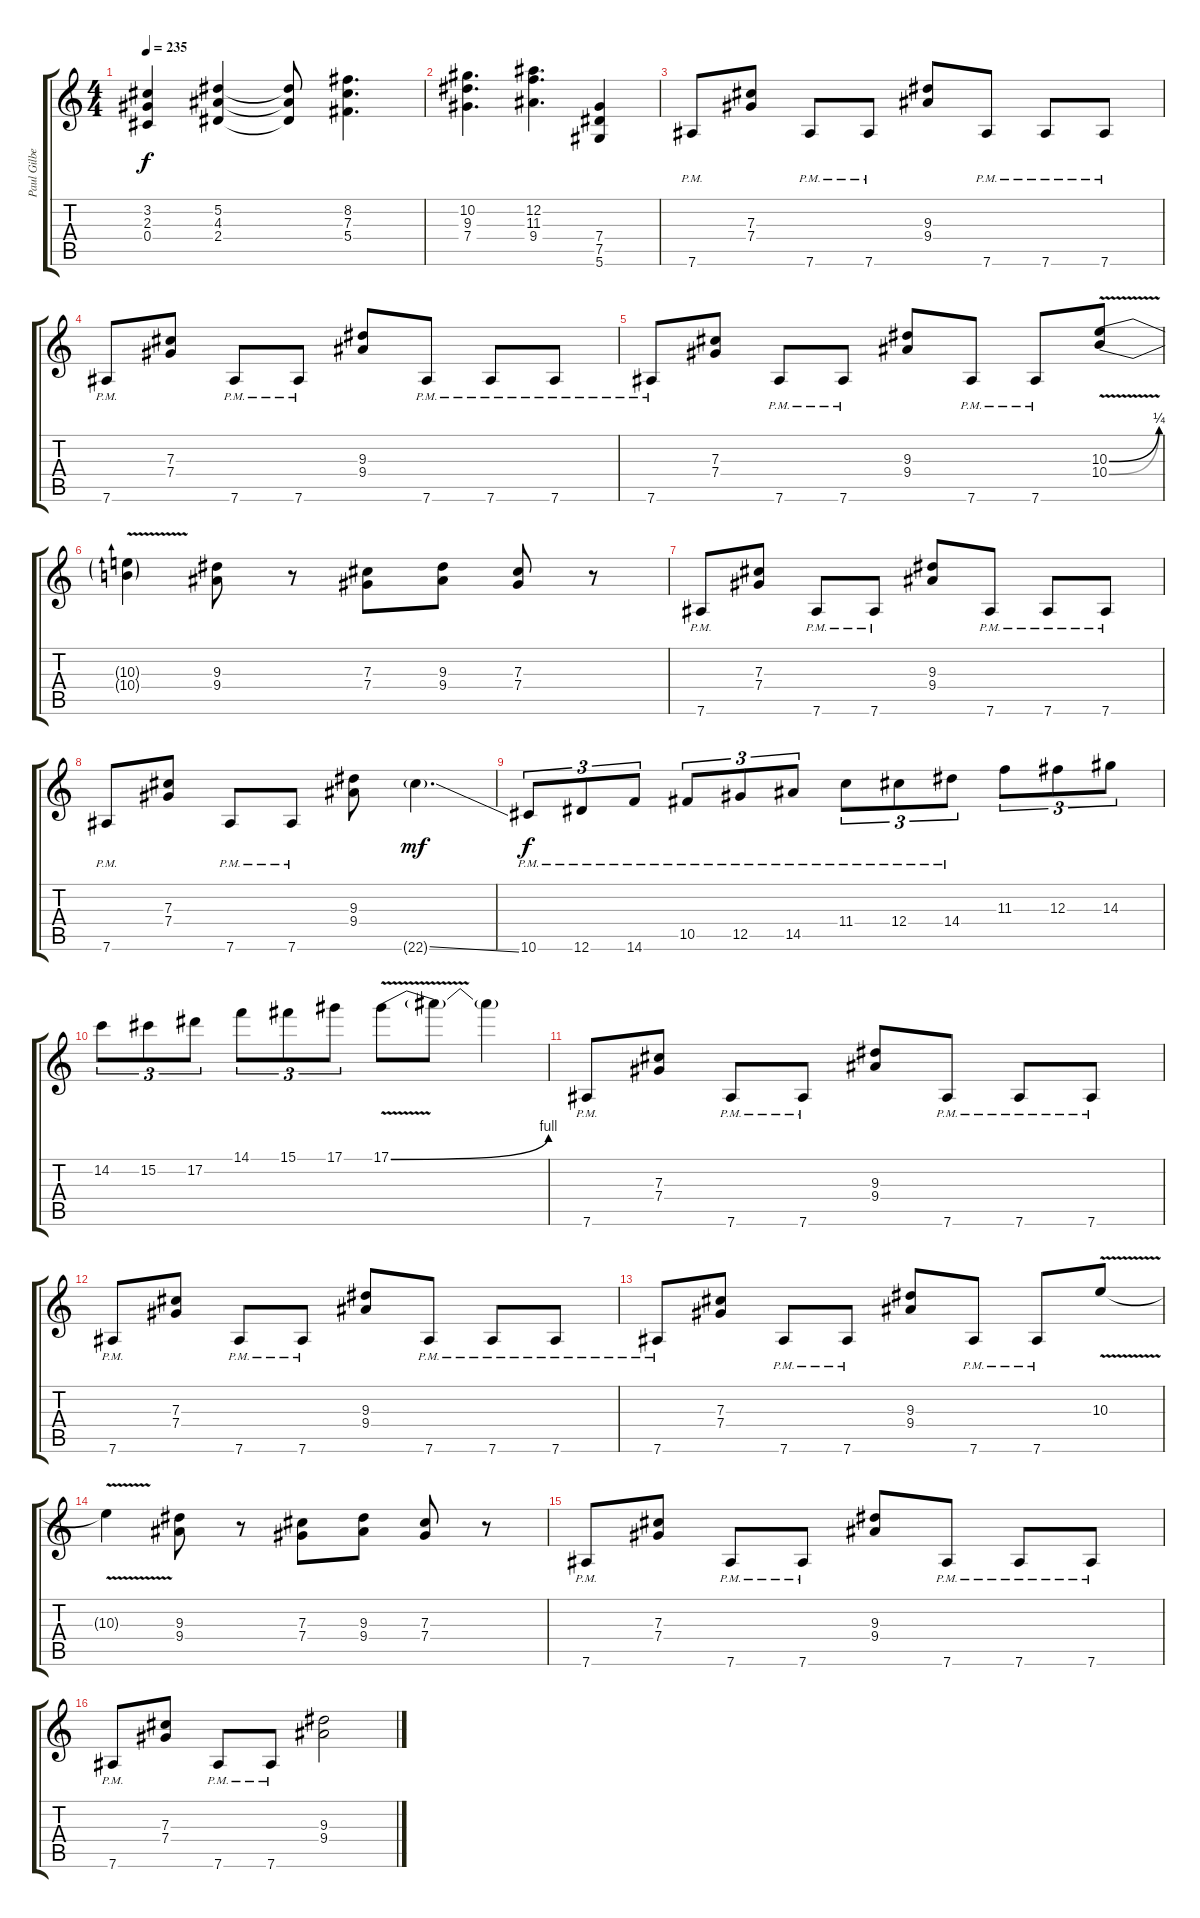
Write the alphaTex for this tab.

\track ("Paul Gilbert" "Paul Gilbe") {instrument distortionguitar}
\staff {score tabs}
\tuning (Eb4 Bb3 Gb3 Db3 Ab2 Eb2) {hide}
\ts (4 4)
\tempo 235
\clef g2
\ks c
(3.2{t} 2.3{t} 0.4{t}).4{dy f} (5.2 4.3 2.4).4 (5.2{t} 4.3{t} 2.4{t}).8 (8.2 7.3 5.4).4{d} |
(10.2 9.3 7.4).4{d} (12.2 11.3 9.4).4{d} (7.4 7.5 5.6).4 |
7.6{pm}.8 (7.3 7.4).8 7.6{pm}.8 7.6{pm}.8 (9.3 9.4).8 7.6{pm}.8 7.6{pm}.8 7.6{pm}.8 |
7.6{pm}.8 (7.3 7.4).8 7.6{pm}.8 7.6{pm}.8 (9.3 9.4).8 7.6{pm}.8 7.6{pm}.8 7.6{pm}.8 |
7.6{pm}.8 (7.3 7.4).8 7.6{pm}.8 7.6{pm}.8 (9.3 9.4).8 7.6{pm}.8 7.6{pm}.8 (10.3{be (bend 0 0 60 1) v} 10.4{be (bend 0 0 60 1) v}).8 |
(10.3{t} 10.4{t}).4 (9.3 9.4).8 r.8 (7.3 7.4).8 (9.3 9.4).8 (7.3 7.4).8 r.8 |
7.6{pm}.8 (7.3 7.4).8 7.6{pm}.8 7.6{pm}.8 (9.3 9.4).8 7.6{pm}.8 7.6{pm}.8 7.6{pm}.8 |
7.6{pm}.8 (7.3 7.4).8 7.6{pm}.8 7.6{pm}.8 (9.3 9.4).8 22.6{ss g}.4{d dy mf} |
10.6{pm}.8{tu (3 2) dy f} 12.6{pm}.8{tu (3 2)} 14.6{pm}.8{tu (3 2)} 10.5{pm}.8{tu (3 2)} 12.5{pm}.8{tu (3 2)} 14.5{pm}.8{tu (3 2)} 11.4{pm}.8{tu (3 2)} 12.4{pm}.8{tu (3 2)} 14.4{pm}.8{tu (3 2)} 11.3.8{tu (3 2)} 12.3.8{tu (3 2)} 14.3.8{tu (3 2)} |
14.2.8{tu (3 2)} 15.2.8{tu (3 2)} 17.2.8{tu (3 2)} 14.1.8{tu (3 2)} 15.1.8{tu (3 2)} 17.1.8{tu (3 2)} 17.1{be (bend 0 0 60 4) v}.8 17.1{t}.8 17.1{t}.4 |
7.6{pm}.8 (7.3 7.4).8 7.6{pm}.8 7.6{pm}.8 (9.3 9.4).8 7.6{pm}.8 7.6{pm}.8 7.6{pm}.8 |
7.6{pm}.8 (7.3 7.4).8 7.6{pm}.8 7.6{pm}.8 (9.3 9.4).8 7.6{pm}.8 7.6{pm}.8 7.6{pm}.8 |
7.6{pm}.8 (7.3 7.4).8 7.6{pm}.8 7.6{pm}.8 (9.3 9.4).8 7.6{pm}.8 7.6{pm}.8 10.3{v}.8 |
10.3{t}.4 (9.3 9.4).8 r.8 (7.3 7.4).8 (9.3 9.4).8 (7.3 7.4).8 r.8 |
7.6{pm}.8 (7.3 7.4).8 7.6{pm}.8 7.6{pm}.8 (9.3 9.4).8 7.6{pm}.8 7.6{pm}.8 7.6{pm}.8 |
7.6{pm}.8 (7.3 7.4).8 7.6{pm}.8 7.6{pm}.8 (9.3{ss} 9.4{ss}).2
